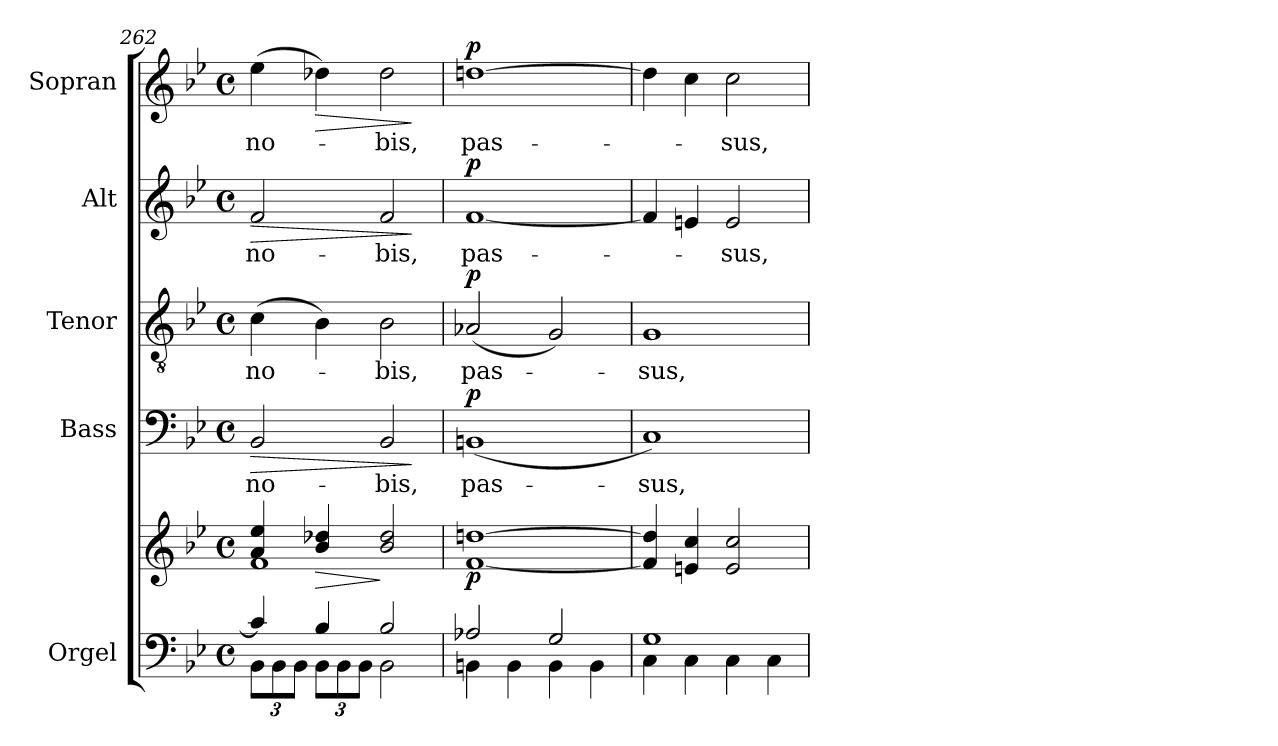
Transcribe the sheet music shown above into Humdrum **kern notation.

**kern	**kern	**dynam	**kern	**text	**dynam	**kern	**text	**dynam	**kern	**text	**dynam	**kern	**text	**dynam
*part5	*part5	*part5	*part4	*part4	*part4	*part3	*part3	*part3	*part2	*part2	*part2	*part1	*part1	*part1
*staff6	*staff5	*staff5/6	*staff4	*staff4	*staff4	*staff3	*staff3	*staff3	*staff2	*staff2	*staff2	*staff1	*staff1	*staff1
*I"Orgel	*	*	*I"Bass	*	*	*I"Tenor	*	*	*I"Alt	*	*	*I"Sopran	*	*
*I'Org.	*	*	*I'B.	*	*	*I'T.	*	*	*I'A.	*	*	*I'S.	*	*
!!LO:PB:g=z
*clefF4	*clefG2	*	*clefF4	*	*	*clefGv2	*	*	*clefG2	*	*	*clefG2	*	*
*k[b-e-]	*k[b-e-]	*	*k[b-e-]	*	*	*k[b-e-]	*	*	*k[b-e-]	*	*	*k[b-e-]	*	*
*B-:	*B-:	*	*B-:	*	*	*B-:	*	*	*B-:	*	*	*B-:	*	*
*M4/4	*M4/4	*	*M4/4	*	*	*M4/4	*	*	*M4/4	*	*	*M4/4	*	*
*met(c)	*met(c)	*	*met(c)	*	*	*met(c)	*	*	*met(c)	*	*	*met(c)	*	*
=262	=262	=262	=262	=262	=262	=262	=262	=262	=262	=262	=262	=262	=262	=262
*^	*^	*	*	*	*	*	*	*	*	*	*	*	*	*
!	!	!	!	!	!	!LO:LY:b	!LO:HP:b	!	!LO:LY:b	!	!	!LO:LY:b	!LO:HP:b	!	!LO:LY:b	!
4c/]	12BB-\L	4a/ 4ee-/	1f	.	2BB-/	no-	>	(>4c\	no-	.	2f/	no-	>	(>4ee-\	no-	.
.	12BB-\	.	.	.	.	.	.	.	.	.	.	.	.	.	.	.
.	12BB-\J	.	.	.	.	.	.	.	.	.	.	.	.	.	.	.
!	!	!	!	!LO:HP:b	!	!	!	!	!	!	!	!	!	!	!	!LO:HP:b
4B-/	12BB-\L	4b-/ 4dd-X/	.	>	.	.	.	4B-\)	.	.	.	.	.	4dd-X\)	.	>
.	12BB-\	.	.	.	.	.	.	.	.	.	.	.	.	.	.	.
.	12BB-\J	.	.	.	.	.	.	.	.	.	.	.	.	.	.	.
!	!	!	!	!	!	!LO:LY:b	!	!	!LO:LY:b	!	!	!LO:LY:b	!	!	!LO:LY:b	!
2B-/	2BB-\	2b-/ 2dd-/	.	]	2BB-/	-bis,	.	2B-\	-bis,	.	2f/	-bis,	.	2dd-\	-bis,	.
*v	*v	*	*	*	*	*	*	*	*	*	*	*	*	*	*	*
*	*v	*v	*	*	*	*	*	*	*	*	*	*	*	*	*
.	.	.	.	.	]	.	.	.	.	.	]	.	.	]
=263	=263	=263	=263	=263	=263	=263	=263	=263	=263	=263	=263	=263	=263	=263
*^	*	*	*	*	*	*	*	*	*	*	*	*	*	*
!	!	!	!LO:DY:b	!	!LO:LY:b	!LO:DY:a	!	!LO:LY:b	!LO:DY:a	!	!LO:LY:b	!LO:DY:a	!	!LO:LY:b	!LO:DY:a
2A-X/	4BBn\	[1f [1ddn	p	(<1BBn	pas-	p	(<2A-X/	pas-	p	[1f	pas-	p	[1ddn	pas-	p
.	4BB\	.	.	.	.	.	.	.	.	.	.	.	.	.	.
2G/	4BB\	.	.	.	.	.	2G/)	.	.	.	.	.	.	.	.
.	4BB\	.	.	.	.	.	.	.	.	.	.	.	.	.	.
=264	=264	=264	=264	=264	=264	=264	=264	=264	=264	=264	=264	=264	=264	=264	=264
!	!	!	!	!	!LO:LY:b	!	!	!LO:LY:b	!	!	!	!	!	!	!
1G	4C\	4f/] 4dd/]	.	1C)	-sus,	.	1G	-sus,	.	4f/]	.	.	4dd\]	.	.
.	4C\	4en/ 4cc/	.	.	.	.	.	.	.	4en/	.	.	4cc\	.	.
!	!	!	!	!	!	!	!	!	!	!	!LO:LY:b	!	!	!LO:LY:b	!
.	4C\	2e/ 2cc/	.	.	.	.	.	.	.	2e/	-sus,	.	2cc\	-sus,	.
.	4C\	.	.	.	.	.	.	.	.	.	.	.	.	.	.
*v	*v	*	*	*	*	*	*	*	*	*	*	*	*	*	*
=	=	=	=	=	=	=	=	=	=	=	=	=	=	=
*-	*-	*-	*-	*-	*-	*-	*-	*-	*-	*-	*-	*-	*-	*-
